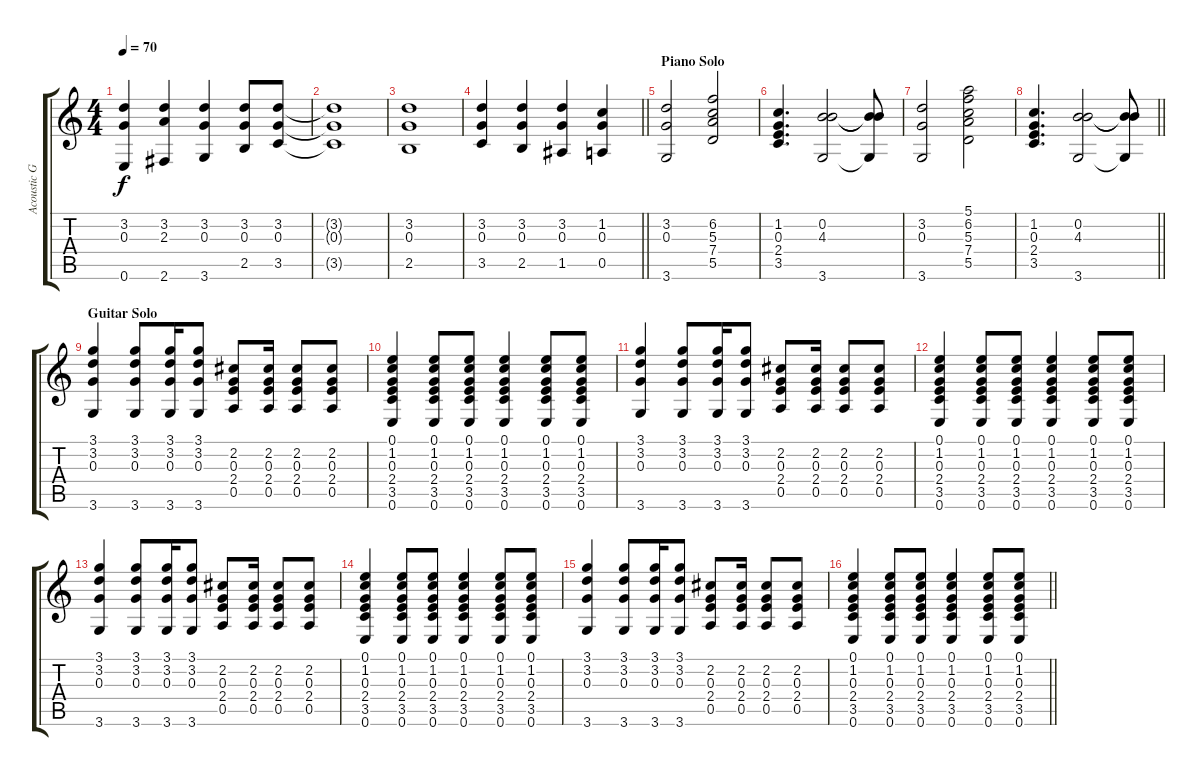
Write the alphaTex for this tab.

\track ("Acoustic Guitar" "Acoustic G") {instrument acousticguitarnylon}
\staff {score tabs}
\tuning (E4 B3 G3 D3 A2 E2) {hide}
\ts (4 4)
\tempo 70
\clef g2
\ks c
(3.2 0.3 0.6).4{dy f} (3.2 2.3 2.6).4 (3.2 0.3 3.6).4 (3.2 0.3 2.5).8 (3.2 0.3 3.5).8 |
(3.2{t} 0.3{t} 3.5{t}).1 |
(3.2 0.3 2.5).1 |
\barLineRight lightlight
(3.2 0.3 3.5).4 (3.2 0.3 2.5).4 (3.2 0.3 1.5).4 (1.2 0.3 0.5).4 |
\section ("" "Piano Solo")
(3.2 0.3 3.6).2 (6.2 5.3 7.4 5.5).2 |
(1.2 0.3 2.4 3.5).4{d} (0.2 4.3 3.6).2 (0.2{t} 4.3{t} 3.6{t}).8 |
(3.2 0.3 3.6).2 (5.1 6.2 5.3 7.4 5.5).2 |
\barLineRight lightlight
(1.2 0.3 2.4 3.5).4{d} (0.2 4.3 3.6).2 (0.2{t} 4.3{t} 3.6{t}).8 |
\section ("" "Guitar Solo")
(3.1 3.2 0.3 3.6).4 (3.1 3.2 0.3 3.6).8 (3.1 3.2 0.3 3.6).16 (3.1 3.2 0.3 3.6).8 (2.2 0.3 2.4 0.5).8 (2.2 0.3 2.4 0.5).16 (2.2 0.3 2.4 0.5).8 (2.2 0.3 2.4 0.5).8 |
(0.1 1.2 0.3 2.4 3.5 0.6).4 (0.1 1.2 0.3 2.4 3.5 0.6).8 (0.1 1.2 0.3 2.4 3.5 0.6).8 (0.1 1.2 0.3 2.4 3.5 0.6).4 (0.1 1.2 0.3 2.4 3.5 0.6).8 (0.1 1.2 0.3 2.4 3.5 0.6).8 |
(3.1 3.2 0.3 3.6).4 (3.1 3.2 0.3 3.6).8 (3.1 3.2 0.3 3.6).16 (3.1 3.2 0.3 3.6).8 (2.2 0.3 2.4 0.5).8 (2.2 0.3 2.4 0.5).16 (2.2 0.3 2.4 0.5).8 (2.2 0.3 2.4 0.5).8 |
(0.1 1.2 0.3 2.4 3.5 0.6).4 (0.1 1.2 0.3 2.4 3.5 0.6).8 (0.1 1.2 0.3 2.4 3.5 0.6).8 (0.1 1.2 0.3 2.4 3.5 0.6).4 (0.1 1.2 0.3 2.4 3.5 0.6).8 (0.1 1.2 0.3 2.4 3.5 0.6).8 |
(3.1 3.2 0.3 3.6).4 (3.1 3.2 0.3 3.6).8 (3.1 3.2 0.3 3.6).16 (3.1 3.2 0.3 3.6).8 (2.2 0.3 2.4 0.5).8 (2.2 0.3 2.4 0.5).16 (2.2 0.3 2.4 0.5).8 (2.2 0.3 2.4 0.5).8 |
(0.1 1.2 0.3 2.4 3.5 0.6).4 (0.1 1.2 0.3 2.4 3.5 0.6).8 (0.1 1.2 0.3 2.4 3.5 0.6).8 (0.1 1.2 0.3 2.4 3.5 0.6).4 (0.1 1.2 0.3 2.4 3.5 0.6).8 (0.1 1.2 0.3 2.4 3.5 0.6).8 |
(3.1 3.2 0.3 3.6).4 (3.1 3.2 0.3 3.6).8 (3.1 3.2 0.3 3.6).16 (3.1 3.2 0.3 3.6).8 (2.2 0.3 2.4 0.5).8 (2.2 0.3 2.4 0.5).16 (2.2 0.3 2.4 0.5).8 (2.2 0.3 2.4 0.5).8 |
\barLineRight lightlight
(0.1 1.2 0.3 2.4 3.5 0.6).4 (0.1 1.2 0.3 2.4 3.5 0.6).8 (0.1 1.2 0.3 2.4 3.5 0.6).8 (0.1 1.2 0.3 2.4 3.5 0.6).4 (0.1 1.2 0.3 2.4 3.5 0.6).8 (0.1 1.2 0.3 2.4 3.5 0.6).8
